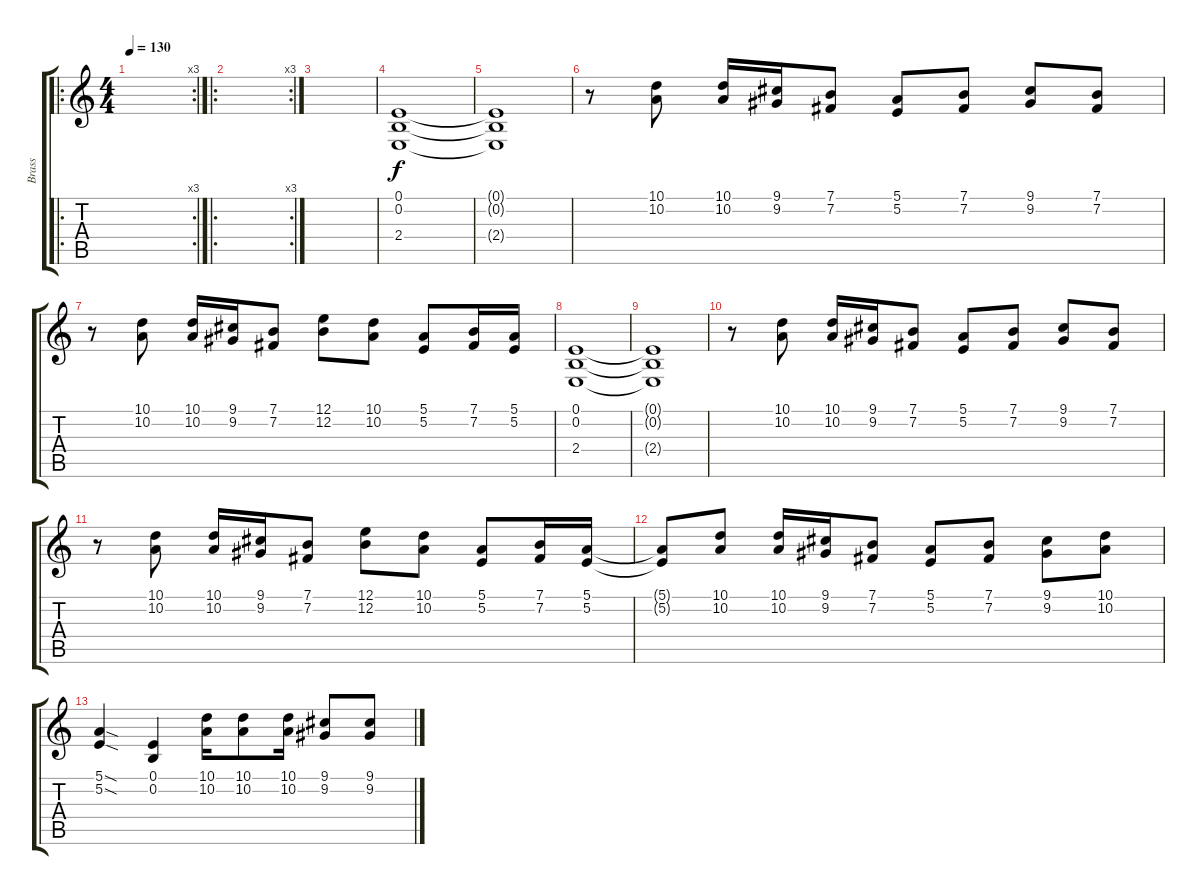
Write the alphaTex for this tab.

\track ("Brass" "Brass") {instrument brasssection}
\staff {score tabs}
\tuning (E4 B3 G3 D3 A2 E2) {hide}
\ro
\rc 3
\ts (4 4)
\tempo 130
\clef g2
\ks c
|
\ro
\rc 3
|
|
(0.1 0.2 2.4).1 |
(0.1{t} 0.2{t} 2.4{t}).1 |
r.8 (10.1 10.2).8 (10.1 10.2).16 (9.1 9.2).16 (7.1 7.2).8 (5.1 5.2).8 (7.1 7.2).8 (9.1 9.2).8 (7.1 7.2).8 |
r.8 (10.1 10.2).8 (10.1 10.2).16 (9.1 9.2).16 (7.1 7.2).8 (12.1 12.2).8 (10.1 10.2).8 (5.1 5.2).8 (7.1 7.2).16 (5.1 5.2).16 |
(0.1 0.2 2.4).1 |
(0.1{t} 0.2{t} 2.4{t}).1 |
r.8 (10.1 10.2).8 (10.1 10.2).16 (9.1 9.2).16 (7.1 7.2).8 (5.1 5.2).8 (7.1 7.2).8 (9.1 9.2).8 (7.1 7.2).8 |
r.8 (10.1 10.2).8 (10.1 10.2).16 (9.1 9.2).16 (7.1 7.2).8 (12.1 12.2).8 (10.1 10.2).8 (5.1 5.2).8 (7.1 7.2).16 (5.1 5.2).16 |
(5.1{t} 5.2{t}).8 (10.1 10.2).8 (10.1 10.2).16 (9.1 9.2).16 (7.1 7.2).8 (5.1 5.2).8 (7.1 7.2).8 (9.1 9.2).8 (10.1 10.2).8 |
(5.1{sod} 5.2{sod}).4 (0.1 0.2).4 (10.1 10.2).16 (10.1 10.2).8 (10.1 10.2).16 (9.1 9.2).8 (9.1 9.2).8
